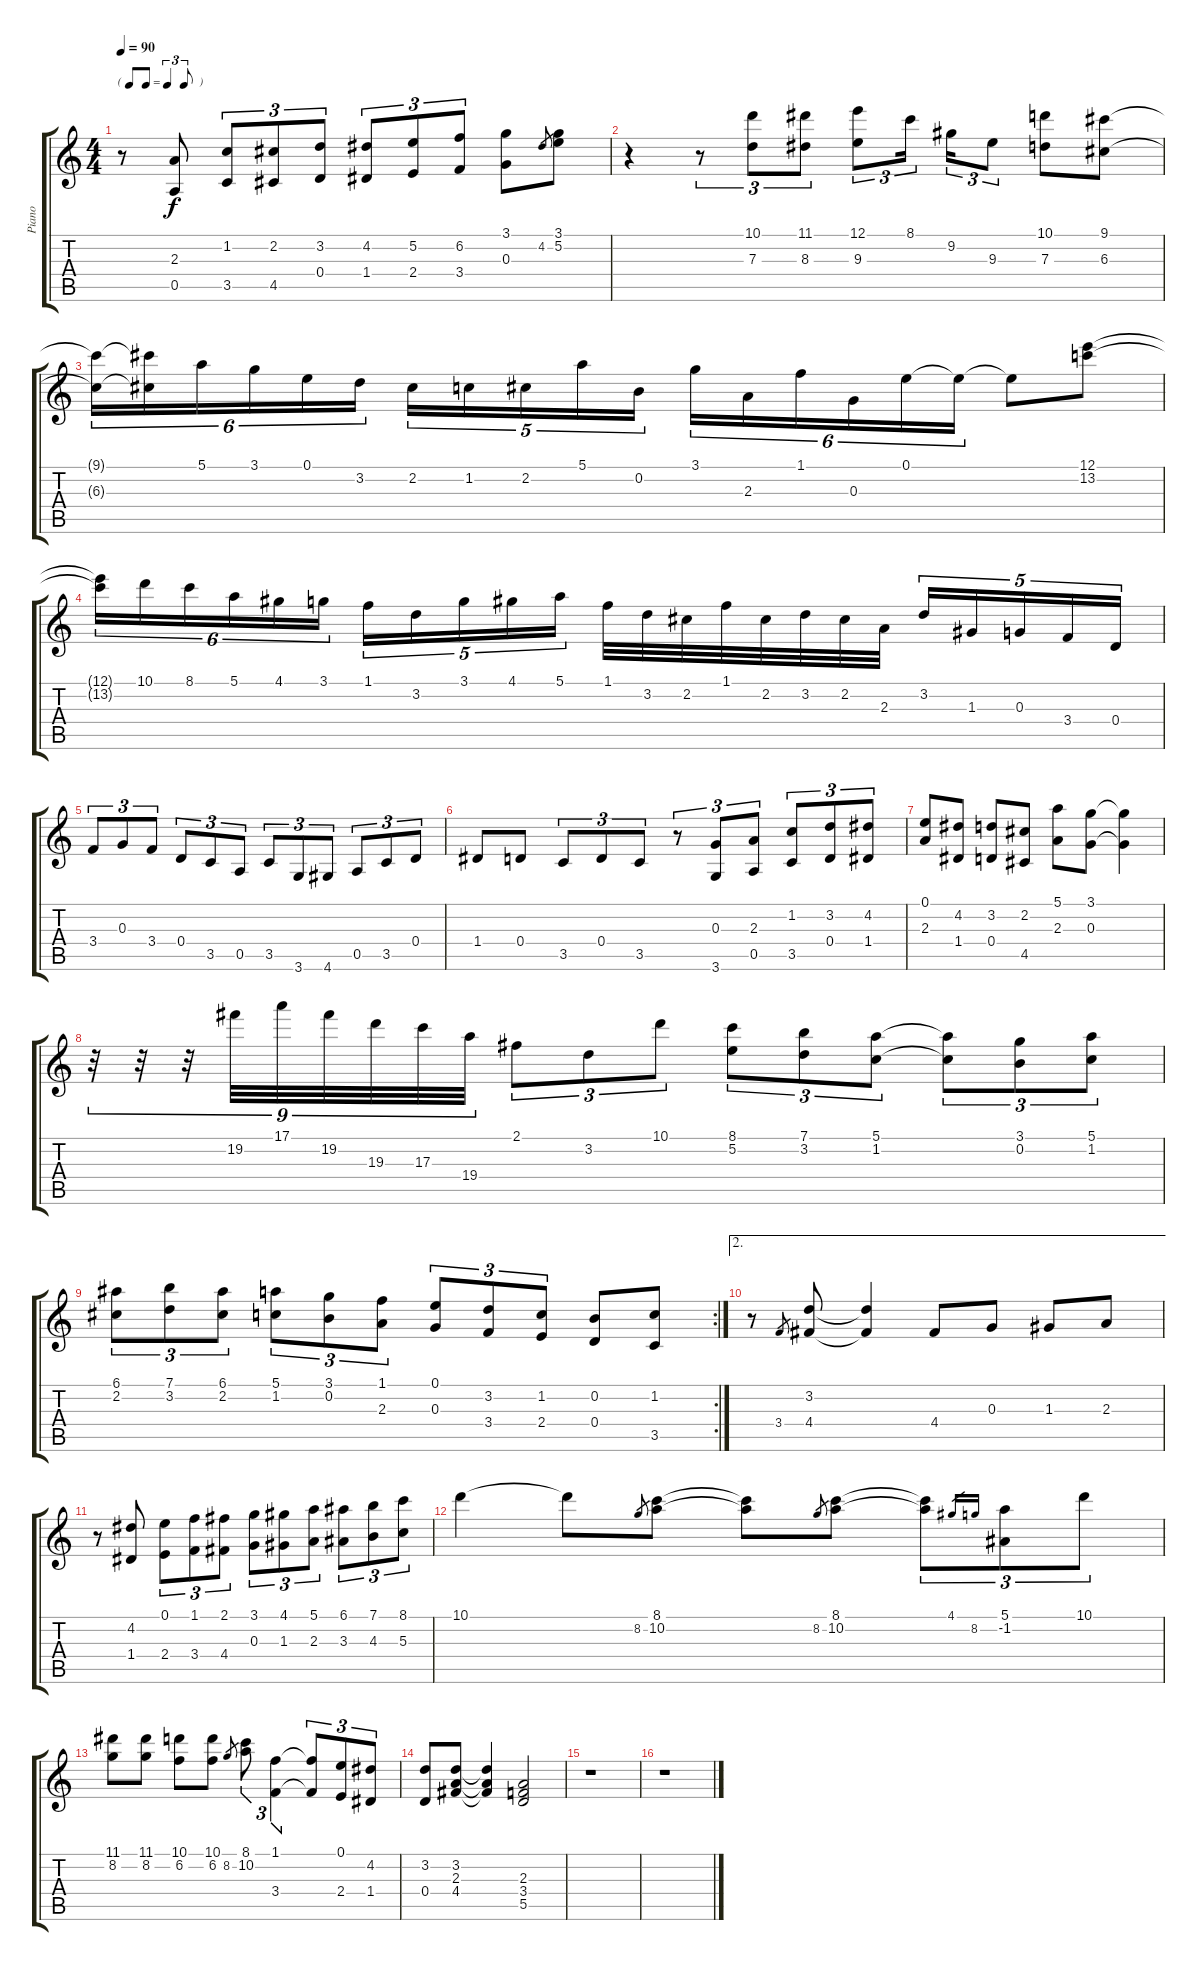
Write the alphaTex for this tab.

\track ("Piano" "Piano") {instrument acousticgrandpiano}
\staff {score tabs}
\tuning (E5 B4 G4 D4 A3 E3) {hide}
\ts (4 4)
\tf triplet8th
\tempo 90
\clef g2
\ks c
r.8{dy f} (2.3 0.5).8 (1.2 3.5).8{tu (3 2)} (2.2 4.5).8{tu (3 2)} (3.2 0.4).8{tu (3 2)} (4.2 1.4).8{tu (3 2)} (5.2 2.4).8{tu (3 2)} (6.2 3.4).8{tu (3 2)} (3.1 0.3).8 4.2.8{gr} (3.1 5.2).8 |
r.4 r.8{tu (3 2)} (10.1 7.3).8{tu (3 2)} (11.1 8.3).8{tu (3 2)} (12.1 9.3).8{tu (3 2)} 8.1.16{tu (3 2)} 9.2.16{tu (3 2)} 9.3.8{tu (3 2)} (10.1 7.3).8 (9.1 6.3).8 |
(9.1{t} 6.3{t}).16{tu (6 4)} (9.1{t} 6.3{t}).16{tu (6 4)} 5.1.16{tu (6 4)} 3.1.16{tu (6 4)} 0.1.16{tu (6 4)} 3.2.16{tu (6 4)} 2.2.16{tu (5 4)} 1.2.16{tu (5 4)} 2.2.16{tu (5 4)} 5.1.16{tu (5 4)} 0.2.16{tu (5 4)} 3.1.16{tu (6 4)} 2.3.16{tu (6 4)} 1.1.16{tu (6 4)} 0.3.16{tu (6 4)} 0.1.16{tu (6 4)} 0.1{t}.16{tu (6 4)} 0.1{t}.8 (12.1 13.2).8 |
(12.1{t} 13.2{t}).16{tu (6 4)} 10.1.16{tu (6 4)} 8.1.16{tu (6 4)} 5.1.16{tu (6 4)} 4.1.16{tu (6 4)} 3.1.16{tu (6 4)} 1.1.16{tu (5 4)} 3.2.16{tu (5 4)} 3.1.16{tu (5 4)} 4.1.16{tu (5 4)} 5.1.16{tu (5 4)} 1.1.32 3.2.32 2.2.32 1.1.32 2.2.32 3.2.32 2.2.32 2.3.32 3.2.16{tu (5 4)} 1.3.16{tu (5 4)} 0.3.16{tu (5 4)} 3.4.16{tu (5 4)} 0.4.16{tu (5 4)} |
3.4.8{tu (3 2)} 0.3.8{tu (3 2)} 3.4.8{tu (3 2)} 0.4.8{tu (3 2)} 3.5.8{tu (3 2)} 0.5.8{tu (3 2)} 3.5.8{tu (3 2)} 3.6.8{tu (3 2)} 4.6.8{tu (3 2)} 0.5.8{tu (3 2)} 3.5.8{tu (3 2)} 0.4.8{tu (3 2)} |
1.4.8 0.4.8 3.5.8{tu (3 2)} 0.4.8{tu (3 2)} 3.5.8{tu (3 2)} r.8{tu (3 2)} (0.3 3.6).8{tu (3 2)} (2.3 0.5).8{tu (3 2)} (1.2 3.5).8{tu (3 2)} (3.2 0.4).8{tu (3 2)} (4.2 1.4).8{tu (3 2)} |
(0.1 2.3).8 (4.2 1.4).8 (3.2 0.4).8 (2.2 4.5).8 (5.1 2.3).8 (3.1 0.3).8 (3.1{t} 0.3{t}).4 |
r.32{tu (9 8)} r.32{tu (9 8)} r.32{tu (9 8)} 19.2.32{tu (9 8)} 17.1.32{tu (9 8)} 19.2.32{tu (9 8)} 19.3.32{tu (9 8)} 17.3.32{tu (9 8)} 19.4.32{tu (9 8)} 2.1.8{tu (3 2)} 3.2.8{tu (3 2)} 10.1.8{tu (3 2)} (8.1 5.2).8{tu (3 2)} (7.1 3.2).8{tu (3 2)} (5.1 1.2).8{tu (3 2)} (5.1{t} 1.2{t}).8{tu (3 2)} (3.1 0.2).8{tu (3 2)} (5.1 1.2).8{tu (3 2)} |
\rc 2
(6.1 2.2).8{tu (3 2)} (7.1 3.2).8{tu (3 2)} (6.1 2.2).8{tu (3 2)} (5.1 1.2).8{tu (3 2)} (3.1 0.2).8{tu (3 2)} (1.1 2.3).8{tu (3 2)} (0.1 0.3).8{tu (3 2)} (3.2 3.4).8{tu (3 2)} (1.2 2.4).8{tu (3 2)} (0.2 0.4).8 (1.2 3.5).8 |
\ae 2
r.8 3.4.8{gr} (3.2 4.4).8 (3.2{t} 4.4{t}).4 4.4.8 0.3.8 1.3.8 2.3.8 |
r.8 (4.2 1.4).8 (0.1 2.4).8{tu (3 2)} (1.1 3.4).8{tu (3 2)} (2.1 4.4).8{tu (3 2)} (3.1 0.3).8{tu (3 2)} (4.1 1.3).8{tu (3 2)} (5.1 2.3).8{tu (3 2)} (6.1 3.3).8{tu (3 2)} (7.1 4.3).8{tu (3 2)} (8.1 5.3).8{tu (3 2)} |
10.1.4 10.1{t}.8 8.2.8{gr} (8.1 10.2).8 (8.1{t} 10.2{t}).8 8.2.8{gr} (8.1 10.2).8 (8.1{t} 10.2{t}).8{tu (3 2)} 4.1.16{gr} 8.2.16{gr} (5.1 -1.2).8{tu (3 2)} 10.1.8{tu (3 2)} |
(11.1 8.2).8 (11.1 8.2).8 (10.1 6.2).8 (10.1 6.2).8 8.2.8{gr} (8.1 10.2).8{tu (3 2)} (1.1 3.4).4{tu (3 2)} (1.1{t} 3.4{t}).8{tu (3 2)} (0.1 2.4).8{tu (3 2)} (4.2 1.4).8{tu (3 2)} |
(3.2 0.4).8 (3.2 2.3 4.4).8 (3.2{t} 2.3{t} 4.4{t}).4 (2.3 3.4 5.5).2 |
r.1 |
r.1
